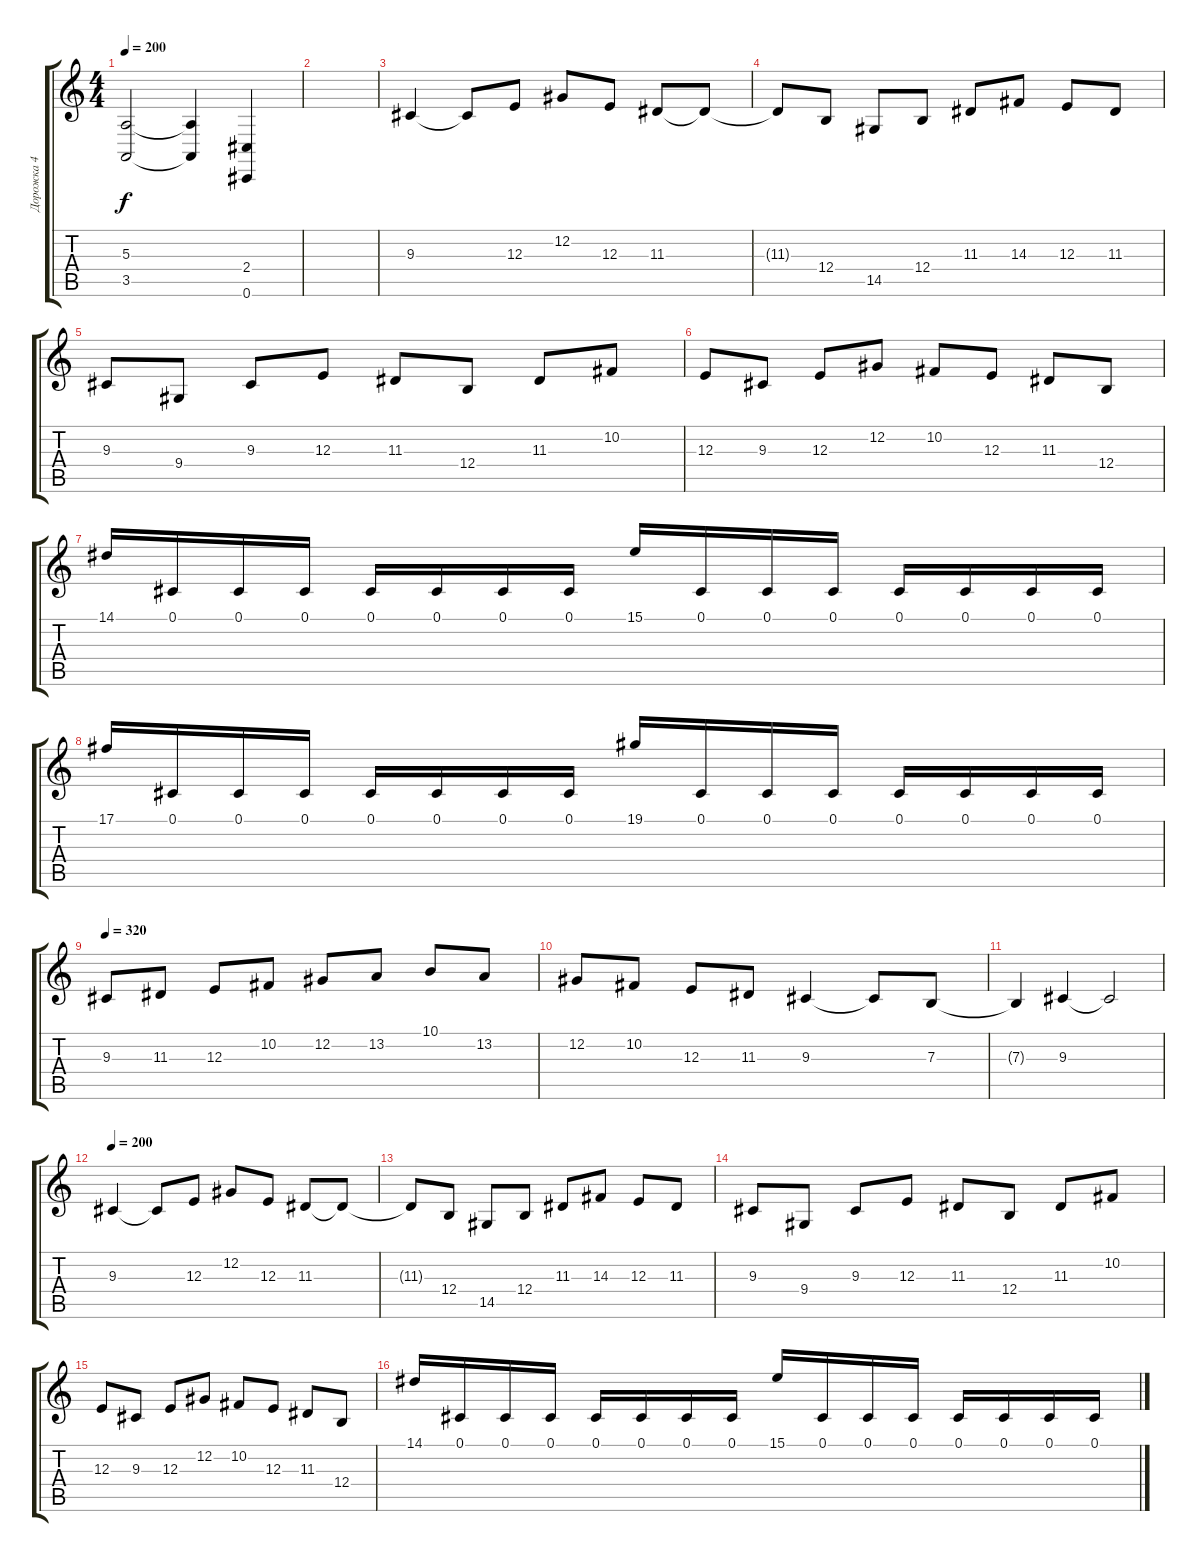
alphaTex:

\track ("Дорожка 4" "Дорожка 4") {instrument tremolostrings}
\staff {score tabs}
\tuning (Db4 Ab3 E3 B2 Gb2 Db2) {hide}
\ts (4 4)
\tempo 200
\clef g2
\ks c
(5.3 3.5).2{dy f} (5.3{t} 3.5{t}).4 (2.4 0.6).4 |
|
9.3.4{instrument harpsichord} 9.3{t}.8 12.3.8 12.2.8 12.3.8 11.3.8 11.3{t}.8 |
11.3{t}.8 12.4.8 14.5.8 12.4.8 11.3.8 14.3.8 12.3.8 11.3.8 |
9.3.8 9.4.8 9.3.8 12.3.8 11.3.8 12.4.8 11.3.8 10.2.8 |
12.3.8 9.3.8 12.3.8 12.2.8 10.2.8 12.3.8 11.3.8 12.4.8 |
14.1.16 0.1.16 0.1.16 0.1.16 0.1.16 0.1.16 0.1.16 0.1.16 15.1.16 0.1.16 0.1.16 0.1.16 0.1.16 0.1.16 0.1.16 0.1.16 |
17.1.16 0.1.16 0.1.16 0.1.16 0.1.16 0.1.16 0.1.16 0.1.16 19.1.16 0.1.16 0.1.16 0.1.16 0.1.16 0.1.16 0.1.16 0.1.16 |
\tempo 330
\tempo 320
9.3.8 11.3.8 12.3.8 10.2.8 12.2.8 13.2.8 10.1.8 13.2.8 |
12.2.8 10.2.8 12.3.8 11.3.8 9.3.4 9.3{t}.8 7.3.8 |
7.3{t}.4 9.3.4 9.3{t}.2 |
\tempo 200
9.3.4 9.3{t}.8 12.3.8 12.2.8 12.3.8 11.3.8 11.3{t}.8 |
11.3{t}.8 12.4.8 14.5.8 12.4.8 11.3.8 14.3.8 12.3.8 11.3.8 |
9.3.8 9.4.8 9.3.8 12.3.8 11.3.8 12.4.8 11.3.8 10.2.8 |
12.3.8 9.3.8 12.3.8 12.2.8 10.2.8 12.3.8 11.3.8 12.4.8 |
14.1.16 0.1.16 0.1.16 0.1.16 0.1.16 0.1.16 0.1.16 0.1.16 15.1.16 0.1.16 0.1.16 0.1.16 0.1.16 0.1.16 0.1.16 0.1.16
